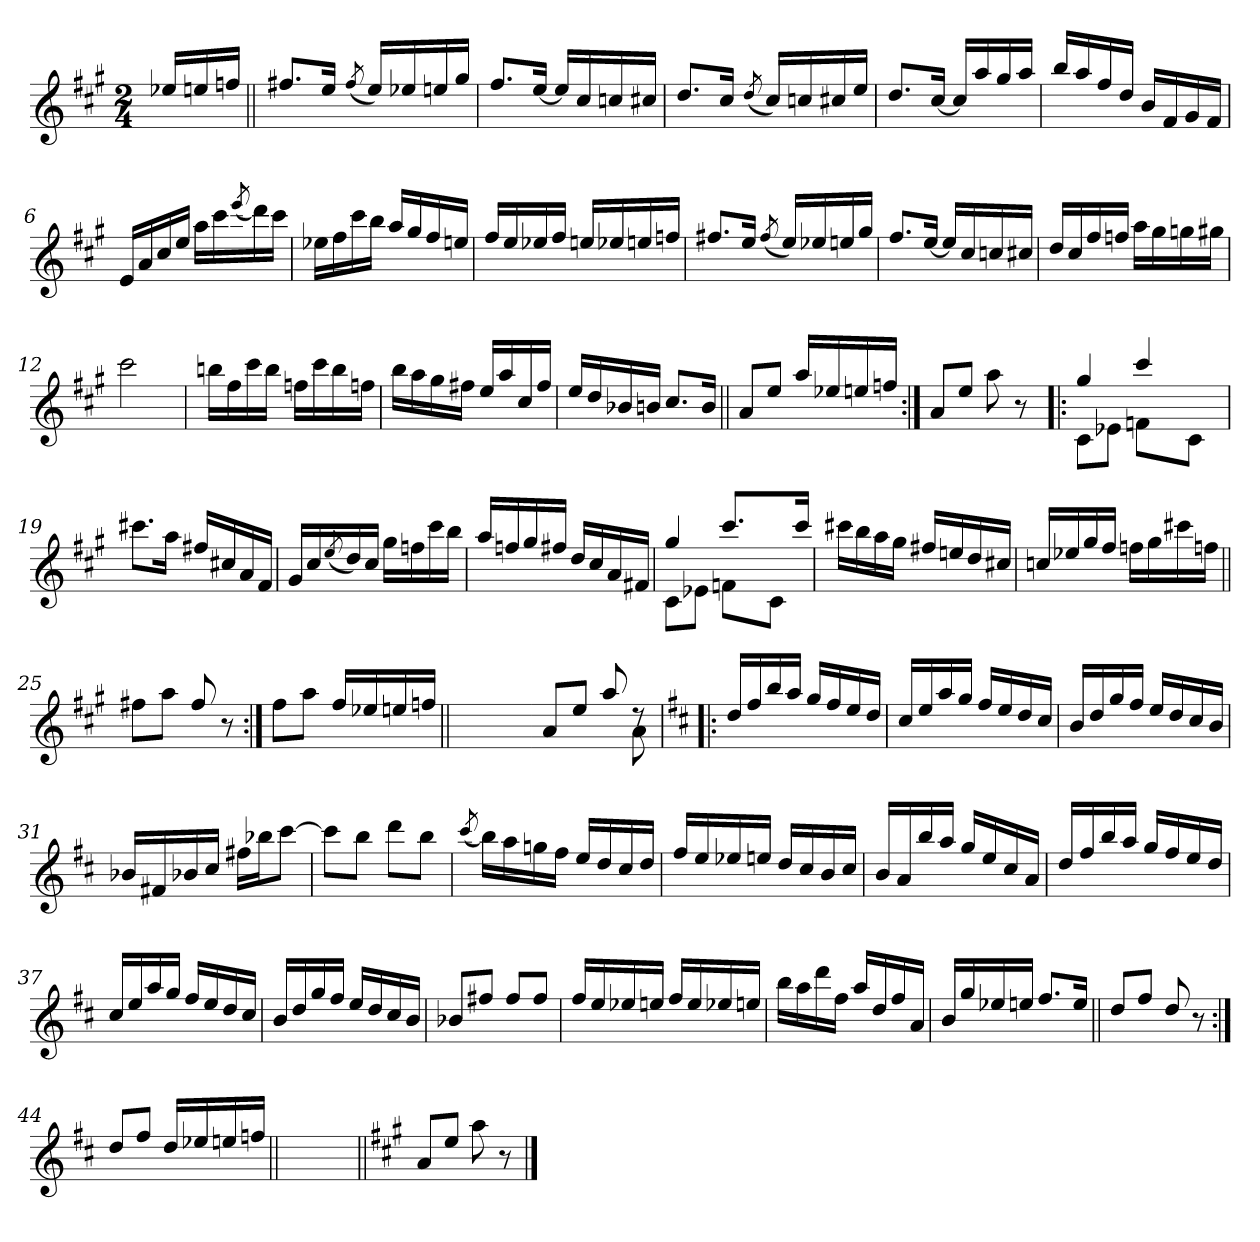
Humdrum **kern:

**kern
*part1
*staff1
*clefG2
*k[f#c#g#]
*A:
*M2/4
=
16ee-X/LL
16een/
16ffn/JJ
=1||
8.ff#X/L
16ee/Jk
(<8qff#/
16ee/LL)
16ee-X/
16een/
16gg#/JJ
=2
8.ff#/L
[16ee/Jk
16ee/LL]
16cc#/
16ccn/
16cc#X/JJ
=3
8.dd/L
16cc#/Jk
(<8qdd/
16cc#/LL)
16ccn/
16cc#X/
16ee/JJ
=4
8.dd/L
[16cc#/Jk
16cc#/LL]
16aa/
16gg#/
16aa/JJ
!!LO:LB:g=z
=5
16bb/LL
16aa/
16ff#/
16dd/JJ
16b/LL
16f#/
16g#/
16f#/JJ
=6
16e/LL
16a/
16cc#/
16ee/JJ
16aa\LL
16ccc#\
(<8qeee/
16ddd\)
16ccc#\JJ
=7
16ee-X\LL
16ff#\
16ccc#\
16bb\JJ
16aa/LL
16gg#/
16ff#/
16een/JJ
=8
16ff#/LL
16ee/
16ee-X/
16ff#/JJ
16een/LL
16ee-X/
16een/
16ffn/JJ
!!LO:LB:g=z
=9
8.ff#X/L
16ee/Jk
(<8qff#/
16ee/LL)
16ee-X/
16een/
16gg#/JJ
=10
8.ff#/L
[16ee/Jk
16ee/LL]
16cc#/
16ccn/
16cc#X/JJ
=11
16dd/LL
16cc#/
16ff#/
16ffn/JJ
16aa\LL
16gg#\
16ggn\
16gg#X\JJ
=12
2ccc#\
!!LO:LB:g=z
=13
16bbn\LL
16ff#\
16ccc#\
16bb\JJ
16ffn\LL
16ccc#\
16bb\
16ffn\JJ
=14
16bb\LL
16aa\
16gg#\
16ff#X\JJ
16ee/LL
16aa/
16cc#/
16ff#/JJ
=15
16ee/LL
16dd/
16b-X/
16bn/JJ
8.cc#/L
16b/Jk
=16||
8a/L
8ee/J
16aa/LL
16ee-X/
16een/
16ffn/JJ
!!LO:LB:g=z
=17:|!
8a/L
8ee/J
8aa\
8r
=18!|:
*^
*	*^
4gg#/	8c#\L	8ryy
.	8e-X\J	8ryy
4ccc#/	8fn\L	36ryy
.	.	36ryy
.	.	36ryy
.	.	36ryy
.	.	36ryy
.	8c#\J	.
.	.	36ryy
.	.	12ryy
*v	*v	*v
=19
8.ccc#X\L
16aa\Jk
16ff#X/LL
16cc#X/
16a/
16f#/JJ
=20
16g#/LL
16cc#/
(<8qee/
16dd/)
16cc#/JJ
16gg#\LL
16ffn\
16ccc#\
16bb\JJ
!!LO:LB:g=z
=21
16aa/LL
16ffn/
16gg#/
16ff#X/JJ
16dd/LL
16cc#/
16a/
16f#X/JJ
=22
*^
*	*^
4gg#/	8c#\L	8ryy
.	8e-X\J	8ryy
8.ccc#/L	8fn\L	36ryy
.	.	36ryy
.	.	36ryy
.	.	36ryy
.	.	36ryy
.	8c#\J	.
.	.	36ryy
.	.	12ryy
16ccc#/Jk	.	.
*v	*v	*v
=23
16ccc#X\LL
16bb\
16aa\
16gg#\JJ
16ff#X/LL
16een/
16dd/
16cc#X/JJ
=24
16ccn/LL
16ee-X/
16gg#/
16ff#/JJ
16ffn\LL
16gg#\
16ccc#X\
16ffn\JJ
!!LO:LB:g=z
=25||
8ff#X\L
8aa\J
8ff#/
8r
=26:|!
8ff#\L
8aa\J
16ff#/LL
16ee-X/
16een/
16ffn/JJ
=26X261||
2ryy
!!LO:LB:g=z
=27-
*^
8a/L	4.ryy
8ee/J	.
8aa/	.
8rdd	8a\
*v	*v
=28!|:
*k[f#c#]
*D:
16dd/LL
16ff#/
16bb/
16aa/JJ
16gg/LL
16ff#/
16ee/
16dd/JJ
=29
16cc#/LL
16ee/
16aa/
16gg/JJ
16ff#/LL
16ee/
16dd/
16cc#/JJ
=30
16b/LL
16dd/
16gg/
16ff#/JJ
16ee/LL
16dd/
16cc#/
16b/JJ
=31
16b-X/LL
16f#X/
16b-X/
16cc#/JJ
16ff#X\LL
16bb-X\J
[8ccc#\J
!!LO:PB:g=z
=32
8ccc#\L]
8bb\J
8ddd\L
8bb\J
=33
(<8qccc#/
16bb\LL)
16aa\
16ggn\
16ff#\JJ
16ee/LL
16dd/
16cc#/
16dd/JJ
=34
16ff#/LL
16ee/
16ee-X/
16een/JJ
16dd/LL
16cc#/
16b/
16cc#/JJ
=35
16b/LL
16a/
16bb/
16aa/JJ
16gg/LL
16ee/
16cc#/
16a/JJ
!!LO:LB:g=z
=36
16dd/LL
16ff#/
16bb/
16aa/JJ
16gg/LL
16ff#/
16ee/
16dd/JJ
=37
16cc#/LL
16ee/
16aa/
16gg/JJ
16ff#/LL
16ee/
16dd/
16cc#/JJ
=38
16b/LL
16dd/
16gg/
16ff#/JJ
16ee/LL
16dd/
16cc#/
16b/JJ
=39
8b-X/L
8ff#X/J
8ff#/L
8ff#/J
!!LO:LB:g=z
=40
16ff#/LL
16ee/
16ee-X/
16een/JJ
16ff#/LL
16ee/
16ee-X/
16een/JJ
=41
16bb\LL
16aa\
16ddd\
16ff#\JJ
16aa/LL
16dd/
16ff#/
16a/JJ
=42
16b/LL
16gg/
16ee-X/
16een/JJ
8.ff#/L
16ee/Jk
=43||
8dd/L
8ff#/J
8dd/
8r
!!LO:LB:g=z
=44:|!
8dd/L
8ff#/J
16dd/LL
16ee-X/
16een/
16ffn/JJ
=44X442||
2ryy
=45||
*k[f#c#g#]
*A:
8a/L
8ee/J
8aa\
8r
==
*-
